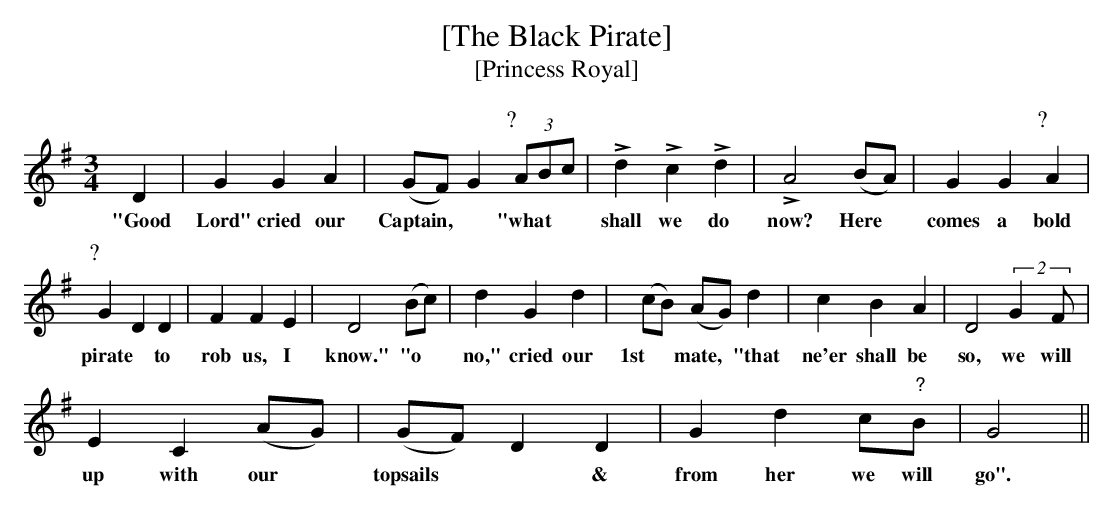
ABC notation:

X:1
T:[The Black Pirate]
T:[Princess Royal]
M:3/4
L:1/8
K:G
D2|G2G2A2|(GF)G2 [P:?](3ABc|Ld2Lc2Ld2|LA4(BA)|G2G2[P:?]A2|
w:"Good Lord" cried our Captain,**"what** shall we do now? Here* comes a bold
[P:?]G2D2D2|F2F2E2|D4(Bc)|d2G2d2|(cB) (AG) d2|c2B2A2|D4(2G2F|
w:pirate*to rob us, I know." "o* no," cried our 1st* mate,* "that ne'er shall be so, we will
E2C2(AG)|(GF)D2D2|G2d2c"?"B|G4||
w:up with our* topsails** & from her we will go".
